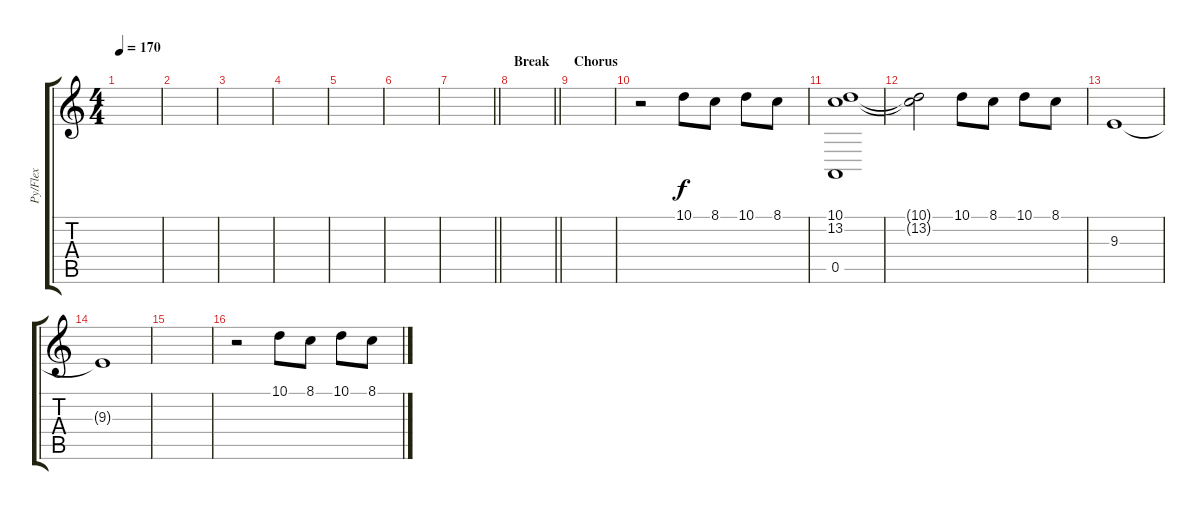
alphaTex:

\track ("Py/Flex" "Py/Flex") {instrument bagpipe}
\staff {score tabs}
\tuning (E4 B3 G3 D3 A2 E2) {hide}
\ts (4 4)
\tempo 170
\clef g2
\ks c
|
|
|
|
|
|
\barLineRight lightlight
|
\section ("" "Break")
\barLineRight lightlight
|
\section ("" "Chorus")
|
r.2 10.1.8 8.1.8 10.1.8 8.1.8 |
(10.1 13.2 0.5).1 |
(10.1{t} 13.2{t}).2 10.1.8 8.1.8 10.1.8 8.1.8 |
9.3.1 |
9.3{t}.1 |
|
r.2 10.1.8 8.1.8 10.1.8 8.1.8
